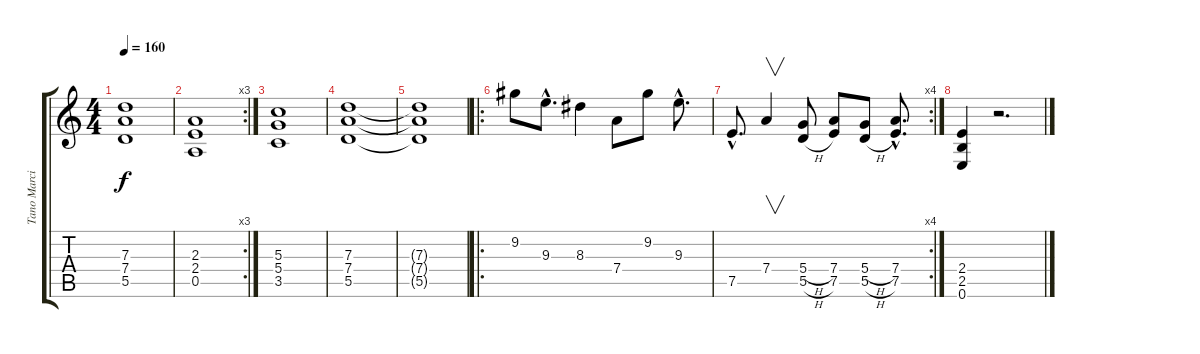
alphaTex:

\track ("Tano Marciello" "Tano Marci") {instrument overdrivenguitar}
\staff {score tabs}
\tuning (E4 B3 G3 D3 A2 E2) {hide}
\ts (4 4)
\tempo 160
\clef g2
\ks c
(7.3 7.4 5.5).1{dy f} |
\rc 3
(2.3 2.4 0.5).1 |
(5.3 5.4 3.5).1 |
(7.3 7.4 5.5).1 |
(7.3{t} 7.4{t} 5.5{t}).1 |
\ro
9.2.8 9.3{hac}.8{d} 8.3.4 7.4.8 9.2.8 9.3{hac}.8{d} |
\rc 4
7.5{hac}.8{d} 7.4.4{v} (5.4{h} 5.5{h}).8 (7.4 7.5).8 (5.4{h} 5.5{h}).8 (7.4{hac} 7.5{hac}).8{d} |
(2.4 2.5 0.6).4 r.2{d}
